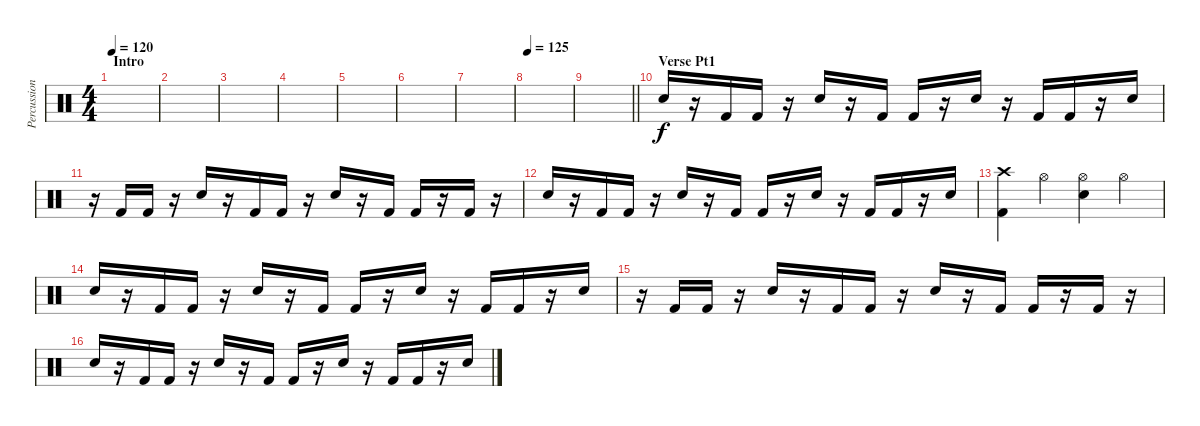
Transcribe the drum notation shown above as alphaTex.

\track ("Percussion" "Percussion") {instrument percussion}
\staff {score}
\articulation defaults
\ts (4 4)
\section ("" "Intro")
\tempo 120
\tempo 140
\tempo 120
\clef neutral
\ks c
|
|
|
|
|
|
|
\tempo 125
|
\barLineRight lightlight
|
\section ("" "Verse Pt1")
"Electric Snare (hit)".16 r.16 "Kick (hit) 2".16 "Kick (hit) 2".16 r.16 "Electric Snare (hit)".16 r.16 "Kick (hit) 2".16 "Kick (hit) 2".16 r.16 "Electric Snare (hit)".16 r.16 "Kick (hit) 2".16 "Kick (hit) 2".16 r.16 "Electric Snare (hit)".16 |
r.16 "Kick (hit) 2".16 "Kick (hit) 2".16 r.16 "Electric Snare (hit)".16 r.16 "Kick (hit) 2".16 "Kick (hit) 2".16 r.16 "Electric Snare (hit)".16 r.16 "Kick (hit) 2".16 "Kick (hit) 2".16 r.16 "Kick (hit) 2".16 r.16 |
"Electric Snare (hit)".16 r.16 "Kick (hit) 2".16 "Kick (hit) 2".16 r.16 "Electric Snare (hit)".16 r.16 "Kick (hit) 2".16 "Kick (hit) 2".16 r.16 "Electric Snare (hit)".16 r.16 "Kick (hit) 2".16 "Kick (hit) 2".16 r.16 "Electric Snare (hit)".16 |
("Crash high (hit)" "Kick (hit) 2").4 "Hi-Hat (open)".4 ("Hi-Hat (open)" "Electric Snare (hit)").4 "Hi-Hat (open)".4 |
"Electric Snare (hit)".16 r.16 "Kick (hit) 2".16 "Kick (hit) 2".16 r.16 "Electric Snare (hit)".16 r.16 "Kick (hit) 2".16 "Kick (hit) 2".16 r.16 "Electric Snare (hit)".16 r.16 "Kick (hit) 2".16 "Kick (hit) 2".16 r.16 "Electric Snare (hit)".16 |
r.16 "Kick (hit) 2".16 "Kick (hit) 2".16 r.16 "Electric Snare (hit)".16 r.16 "Kick (hit) 2".16 "Kick (hit) 2".16 r.16 "Electric Snare (hit)".16 r.16 "Kick (hit) 2".16 "Kick (hit) 2".16 r.16 "Kick (hit) 2".16 r.16 |
"Electric Snare (hit)".16 r.16 "Kick (hit) 2".16 "Kick (hit) 2".16 r.16 "Electric Snare (hit)".16 r.16 "Kick (hit) 2".16 "Kick (hit) 2".16 r.16 "Electric Snare (hit)".16 r.16 "Kick (hit) 2".16 "Kick (hit) 2".16 r.16 "Electric Snare (hit)".16
